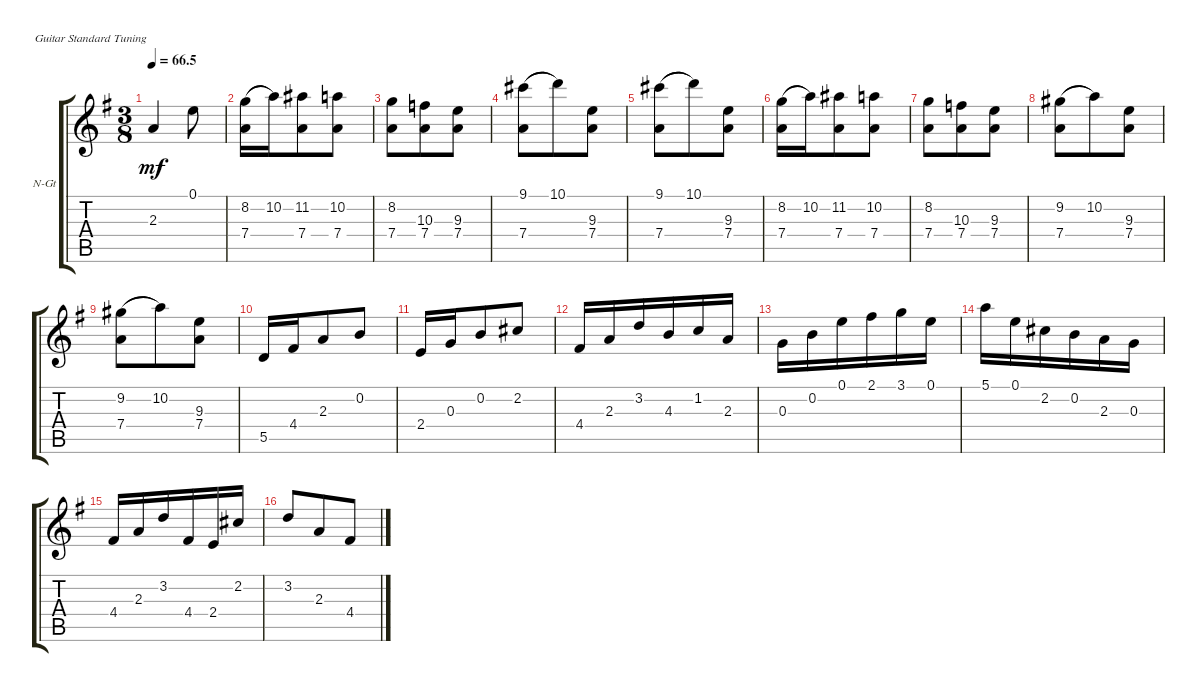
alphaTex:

\defaultSystemsLayout 4
\bracketExtendMode groupsimilarinstruments
\firstSystemTrackNameOrientation horizontal
\otherSystemsTrackNameOrientation horizontal
\track ("Nylon Guitar" "N-Gt") {instrument acousticguitarnylon}
\staff {score tabs}
\tuning (E4 B3 G3 D3 A2 E2)
\ts (3 8)
\tempo
66.5
\accidentals auto
\clef g2
\ottava regular
\simile none
\ks g
2.3.4{dy mf} 0.1.8 |
(8.2 7.4).16{legatoorigin} 10.2.16 (11.2 7.4).8 (10.2 7.4).8 |
(8.2 7.4).8 (10.3 7.4).8 (9.3 7.4).8 |
(7.4 9.1).8{legatoorigin} 10.1.8 (9.3 7.4).8 |
(7.4 9.1).8{legatoorigin} 10.1.8 (9.3 7.4).8 |
(8.2 7.4).16{legatoorigin} 10.2.16 (11.2 7.4).8 (10.2 7.4).8 |
(8.2 7.4).8 (10.3 7.4).8 (9.3 7.4).8 |
(7.4 9.2).8{legatoorigin} 10.2.8 (9.3 7.4).8 |
(7.4 9.2).8{legatoorigin} 10.2.8 (9.3 7.4).8 |
5.5.16 4.4.16 2.3.8 0.2.8 |
2.4.16 0.3.16 0.2.8 2.2.8 |
4.4.16 2.3.16 3.2.16 4.3.16 1.2.16 2.3.16 |
0.3.16 0.2.16 0.1.16 2.1.16 3.1.16 0.1.16 |
5.1.16 0.1.16 2.2.16 0.2.16 2.3.16 0.3.16 |
4.4.16 2.3.16 3.2.16 4.4.16 2.4.16 2.2.16 |
3.2.8 2.3.8 4.4.8
